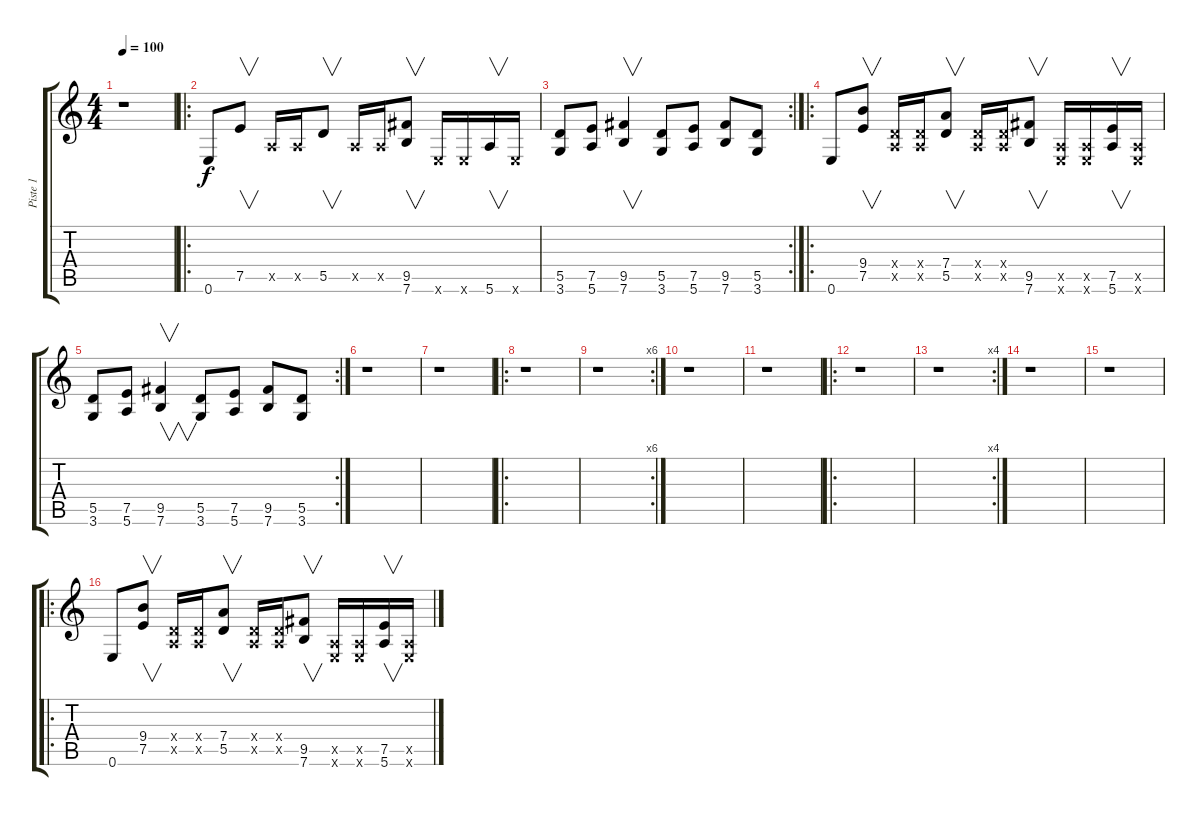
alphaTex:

\track ("Piste 1" "Piste 1") {instrument overdrivenguitar}
\staff {score tabs}
\tuning (E4 B3 G3 D3 A2 E2) {hide}
\ts (4 4)
\tempo 100
\clef g2
\ks c
r.1{dy f instrument overdrivenguitar} |
\ro
0.6.8 7.5.8{v} 0.5{x}.16 0.5{x}.16 5.5.8{v} 0.5{x}.16 0.5{x}.16 (9.5 7.6).8{v} 0.6{x}.16 0.6{x}.16 5.6.16{v} 0.6{x}.16 |
\rc 2
(5.5 3.6).8 (7.5 5.6).8 (9.5 7.6).4{v} (5.5 3.6).8 (7.5 5.6).8 (9.5 7.6).8 (5.5 3.6).8 |
\ro
0.6.8 (9.4 7.5).8{v} (0.4{x} 0.5{x}).16 (0.4{x} 0.5{x}).16 (7.4 5.5).8{v} (0.4{x} 0.5{x}).16 (0.4{x} 0.5{x}).16 (9.5 7.6).8{v} (0.5{x} 0.6{x}).16 (0.5{x} 0.6{x}).16 (7.5 5.6).16{v} (0.5{x} 0.6{x}).16 |
\rc 2
(5.5 3.6).8 (7.5 5.6).8 (9.5 7.6).4{v} (5.5 3.6).8 (7.5 5.6).8 (9.5 7.6).8 (5.5 3.6).8 |
r.1 |
r.1 |
\ro
r.1 |
\rc 6
r.1 |
r.1 |
r.1 |
\ro
r.1 |
\rc 4
r.1 |
r.1 |
r.1 |
\ro
0.6.8 (9.4 7.5).8{v} (0.4{x} 0.5{x}).16 (0.4{x} 0.5{x}).16 (7.4 5.5).8{v} (0.4{x} 0.5{x}).16 (0.4{x} 0.5{x}).16 (9.5 7.6).8{v} (0.5{x} 0.6{x}).16 (0.5{x} 0.6{x}).16 (7.5 5.6).16{v} (0.5{x} 0.6{x}).16
